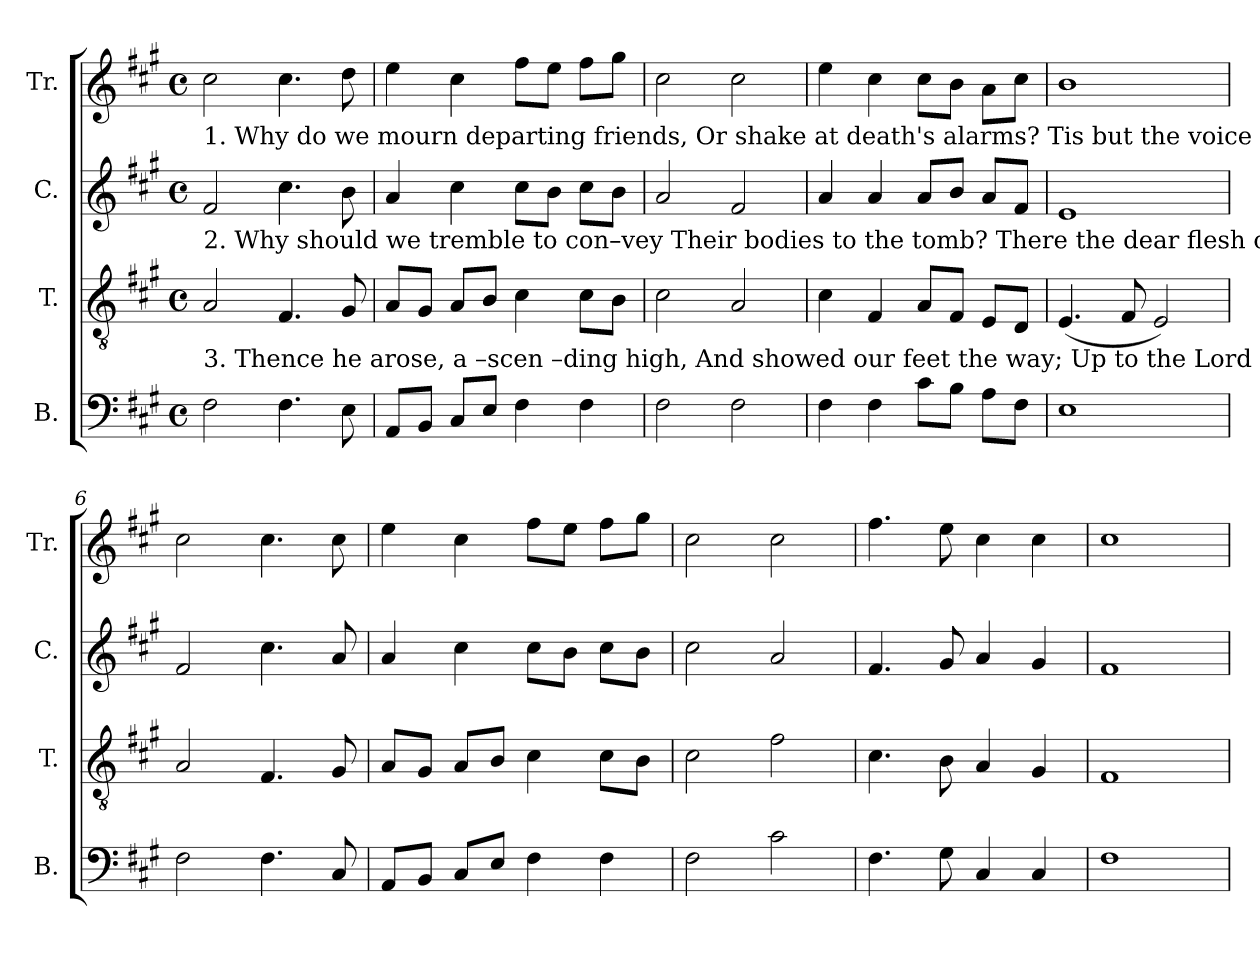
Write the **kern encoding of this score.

**kern	**kern	**kern	**kern
*part4	*part3	*part2	*part1
*staff4	*staff3	*staff2	*staff1
*I"B.	*I"T.	*I"C.	*I"Tr.
*I'B.	*I'T.	*I'C.	*I'Tr.
*clefF4	*clefGv2	*clefG2	*clefG2
*k[f#c#g#]	*k[f#c#g#]	*k[f#c#g#]	*k[f#c#g#]
*M4/4	*M4/4	*M4/4	*M4/4
*met(c)	*met(c)	*met(c)	*met(c)
*MM90	*MM90	*MM90	*MM90
=1	=1	=1	=1
!	!	!	!LO:TX:b:t=1. Why do we mourn departing friends,  Or shake at death's alarms?        Tis but the voice that  Je –sus  sends  To call them to his arms.
!	!	!LO:TX:b:t=2. Why should we tremble  to  con–vey  Their bodies to  the    tomb?         There the dear flesh of  Je – sus  lay,  And left a long perfume.	!
!	!LO:TX:b:t=3. Thence he  arose, a –scen –ding  high,  And showed our feet the way;     Up  to  the  Lord our flesh shall fly,  At the great rising day.	!	!
2F#\	2A/	2f#/	2cc#\
4.F#\	4.F#/	4.cc#\	4.cc#\
8E\	8G#/	8b\	8dd\
=2	=2	=2	=2
8AA/L	8A/L	4a/	4ee\
8BB/J	8G#/J	.	.
8C#/L	8A/L	4cc#\	4cc#\
8E/J	8B/J	.	.
4F#\	4c#\	8cc#\L	8ff#\L
.	.	8b\J	8ee\J
4F#\	8c#\L	8cc#\L	8ff#\L
.	8B\J	8b\J	8gg#\J
=3	=3	=3	=3
2F#\	2c#\	2a/	2cc#\
2F#\	2A/	2f#/	2cc#\
=4	=4	=4	=4
4F#\	4c#\	4a/	4ee\
4F#\	4F#/	4a/	4cc#\
8c#\L	8A/L	8a/L	8cc#\L
8B\J	8F#/J	8b/J	8b\J
8A\L	8E/L	8a/L	8a\L
8F#\J	8D/J	8f#/J	8cc#\J
=5	=5	=5	=5
1E	(4.E/	1e	1b
.	8F#/	.	.
.	2E/)	.	.
=6	=6	=6	=6
2F#\	2A/	2f#/	2cc#\
4.F#\	4.F#/	4.cc#\	4.cc#\
8C#/	8G#/	8a/	8cc#\
=7	=7	=7	=7
8AA/L	8A/L	4a/	4ee\
8BB/J	8G#/J	.	.
8C#/L	8A/L	4cc#\	4cc#\
8E/J	8B/J	.	.
4F#\	4c#\	8cc#\L	8ff#\L
.	.	8b\J	8ee\J
4F#\	8c#\L	8cc#\L	8ff#\L
.	8B\J	8b\J	8gg#\J
=8	=8	=8	=8
2F#\	2c#\	2cc#\	2cc#\
2c#\	2f#\	2a/	2cc#\
=9	=9	=9	=9
4.F#\	4.c#\	4.f#/	4.ff#\
8G#\	8B\	8g#/	8ee\
4C#/	4A/	4a/	4cc#\
4C#/	4G#/	4g#/	4cc#\
=10	=10	=10	=10
1F#	1F#	1f#	1cc#
=	=	=	=
*-	*-	*-	*-
